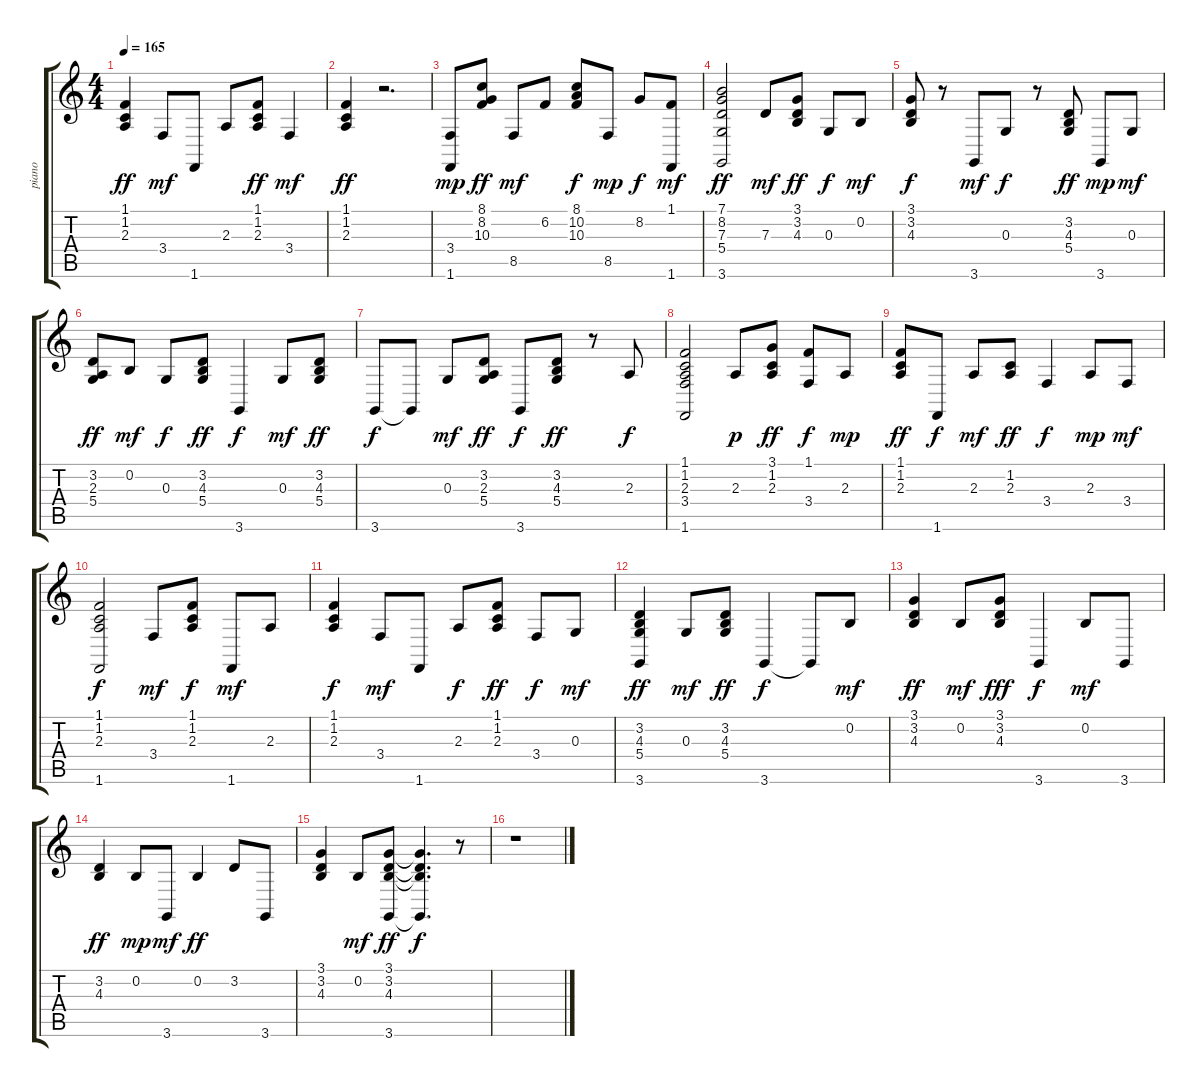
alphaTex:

\track ("piano" "piano") {instrument brightacousticpiano}
\staff {score tabs}
\tuning (E4 B3 G3 D3 A2 E2) {hide}
\ts (4 4)
\tempo 165
\clef g2
\ks c
(1.1 1.2 2.3).4{dy ff} 3.4.8{dy mf} 1.6.8 2.3.8 (1.1 1.2 2.3).8{dy ff} 3.4.4{dy mf} |
(1.1 1.2 2.3).4{dy ff} r.2{d} |
(3.4 1.6).8{dy mp} (8.1 8.2 10.3).8{dy ff} 8.5.8{dy mf} 6.2.8 (8.1 10.2 10.3).8{dy f} 8.5.8{dy mp} 8.2.8{dy f} (1.1 1.6).8{dy mf} |
(7.1 8.2 7.3 5.4 3.6).2{dy ff} 7.3.8{dy mf} (3.1 3.2 4.3).8{dy ff} 0.3.8{dy f} 0.2.8{dy mf} |
(3.1 3.2 4.3).8{dy f} r.8 3.6.8{dy mf} 0.3.8{dy f} r.8 (3.2 4.3 5.4).8{dy ff} 3.6.8{dy mp} 0.3.8{dy mf} |
(3.2 2.3 5.4).8{dy ff} 0.2.8{dy mf} 0.3.8{dy f} (3.2 4.3 5.4).8{dy ff} 3.6.4{dy f} 0.3.8{dy mf} (3.2 4.3 5.4).8{dy ff} |
3.6.8{dy f} 3.6{t}.8 0.3.8{dy mf} (3.2 2.3 5.4).8{dy ff} 3.6.8{dy f} (3.2 4.3 5.4).8{dy ff} r.8 2.3.8{dy f} |
(1.1 1.2 2.3 3.4 1.6).2 2.3.8{dy p} (3.1 1.2 2.3).8{dy ff} (1.1 3.4).8{dy f} 2.3.8{dy mp} |
(1.1 1.2 2.3).8{dy ff} 1.6.8{dy f} 2.3.8{dy mf} (1.2 2.3).8{dy ff} 3.4.4{dy f} 2.3.8{dy mp} 3.4.8{dy mf} |
(1.1 1.2 2.3 1.6).2{dy f} 3.4.8{dy mf} (1.1 1.2 2.3).8{dy f} 1.6.8{dy mf} 2.3.8 |
(1.1 1.2 2.3).4{dy f} 3.4.8{dy mf} 1.6.8 2.3.8{dy f} (1.1 1.2 2.3).8{dy ff} 3.4.8{dy f} 0.3.8{dy mf} |
(3.2 4.3 5.4 3.6).4{dy ff} 0.3.8{dy mf} (3.2 4.3 5.4).8{dy ff} 3.6.4{dy f} 3.6{t}.8 0.2.8{dy mf} |
(3.1 3.2 4.3).4{dy ff} 0.2.8{dy mf} (3.1 3.2 4.3).8{dy fff} 3.6.4{dy f} 0.2.8{dy mf} 3.6.8 |
(3.2 4.3).4{dy ff} 0.2.8{dy mp} 3.6.8{dy mf} 0.2.4{dy ff} 3.2.8 3.6.8 |
(3.1 3.2 4.3).4 0.2.8{dy mf} (3.1 3.2 4.3 3.6).8{dy ff} (3.1{t} 3.2{t} 4.3{t} 3.6{t}).4{d dy f} r.8 |
r.1
